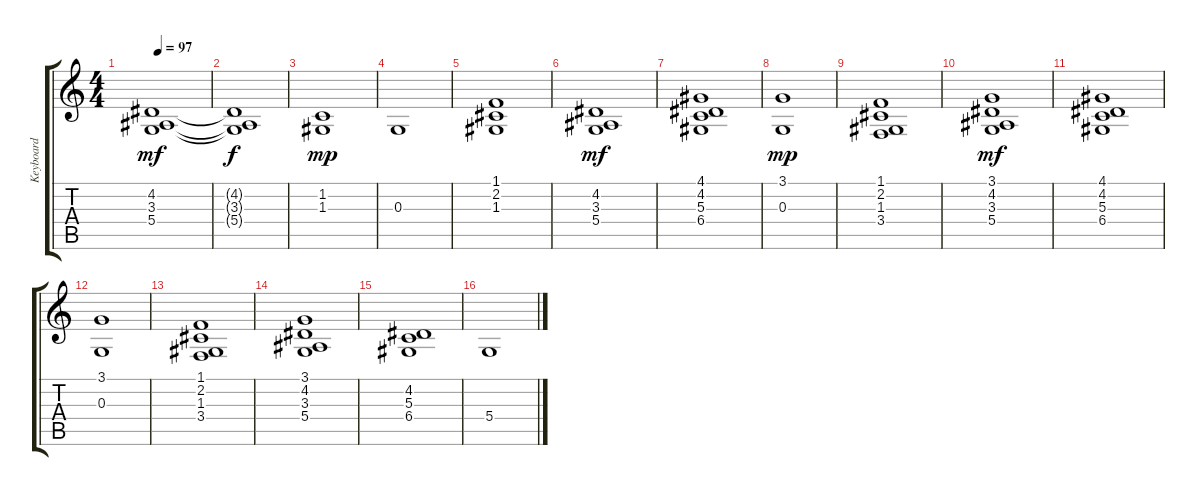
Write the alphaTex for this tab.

\track ("Keyboard" "Keyboard") {instrument stringensemble2}
\staff {score tabs}
\tuning (E4 B3 G3 D3 A2 E2) {hide}
\ts (4 4)
\tempo 97
\clef g2
\ks c
(4.2 3.3 5.4).1{dy mf} |
(4.2{t} 3.3{t} 5.4{t}).1{dy f} |
(1.2 1.3).1{dy mp} |
0.3.1 |
(1.1 2.2 1.3).1 |
(4.2 3.3 5.4).1{dy mf} |
(4.1 4.2 5.3 6.4).1 |
(3.1 0.3).1{dy mp} |
(1.1 2.2 1.3 3.4).1 |
(3.1 4.2 3.3 5.4).1{dy mf} |
(4.1 4.2 5.3 6.4).1 |
(3.1 0.3).1 |
(1.1 2.2 1.3 3.4).1 |
(3.1 4.2 3.3 5.4).1 |
(4.2 5.3 6.4).1 |
5.4.1
